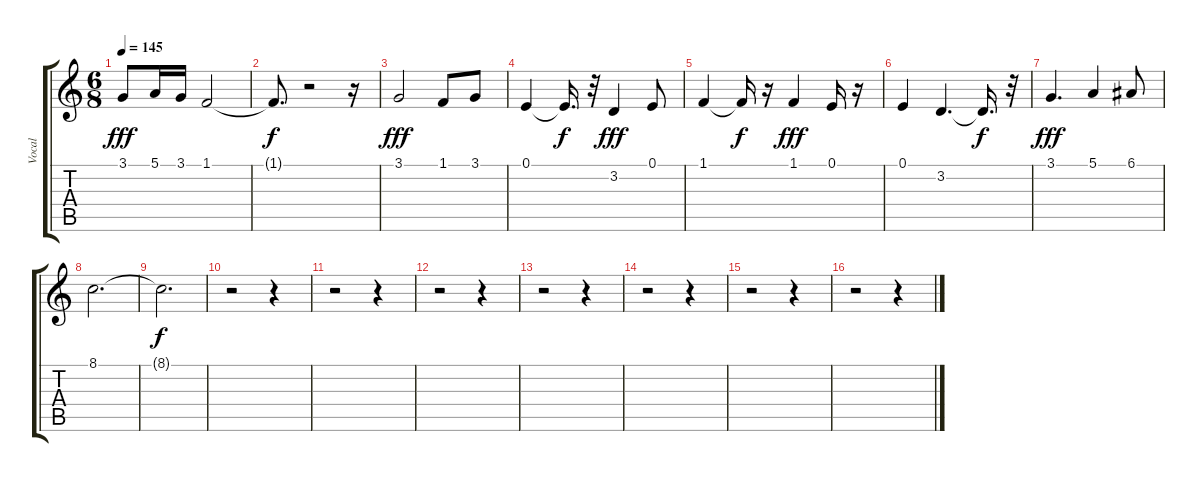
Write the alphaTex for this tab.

\track ("Vocal" "Vocal") {instrument fx5brightness}
\staff {score tabs}
\tuning (E4 B3 G3 D3 A2 E2) {hide}
\ts (6 8)
\tempo 145
\clef g2
\ks c
3.1.8{dy fff} 5.1.16 3.1.16 1.1.2 |
1.1{t}.8{d dy f} r.2 r.16 |
3.1.2{dy fff} 1.1.8 3.1.8 |
0.1.4 0.1{t}.16{d dy f} r.32 3.2.4{dy fff} 0.1.8 |
1.1.4 1.1{t}.16{dy f} r.16 1.1.4{dy fff} 0.1.16 r.16 |
0.1.4 3.2.4{d} 3.2{t}.16{d dy f} r.32 |
3.1.4{d dy fff} 5.1.4 6.1.8 |
8.1.2{d} |
8.1{t}.2{d dy f} |
r.2 r.4 |
r.2 r.4 |
r.2 r.4 |
r.2 r.4 |
r.2 r.4 |
r.2 r.4 |
r.2 r.4
